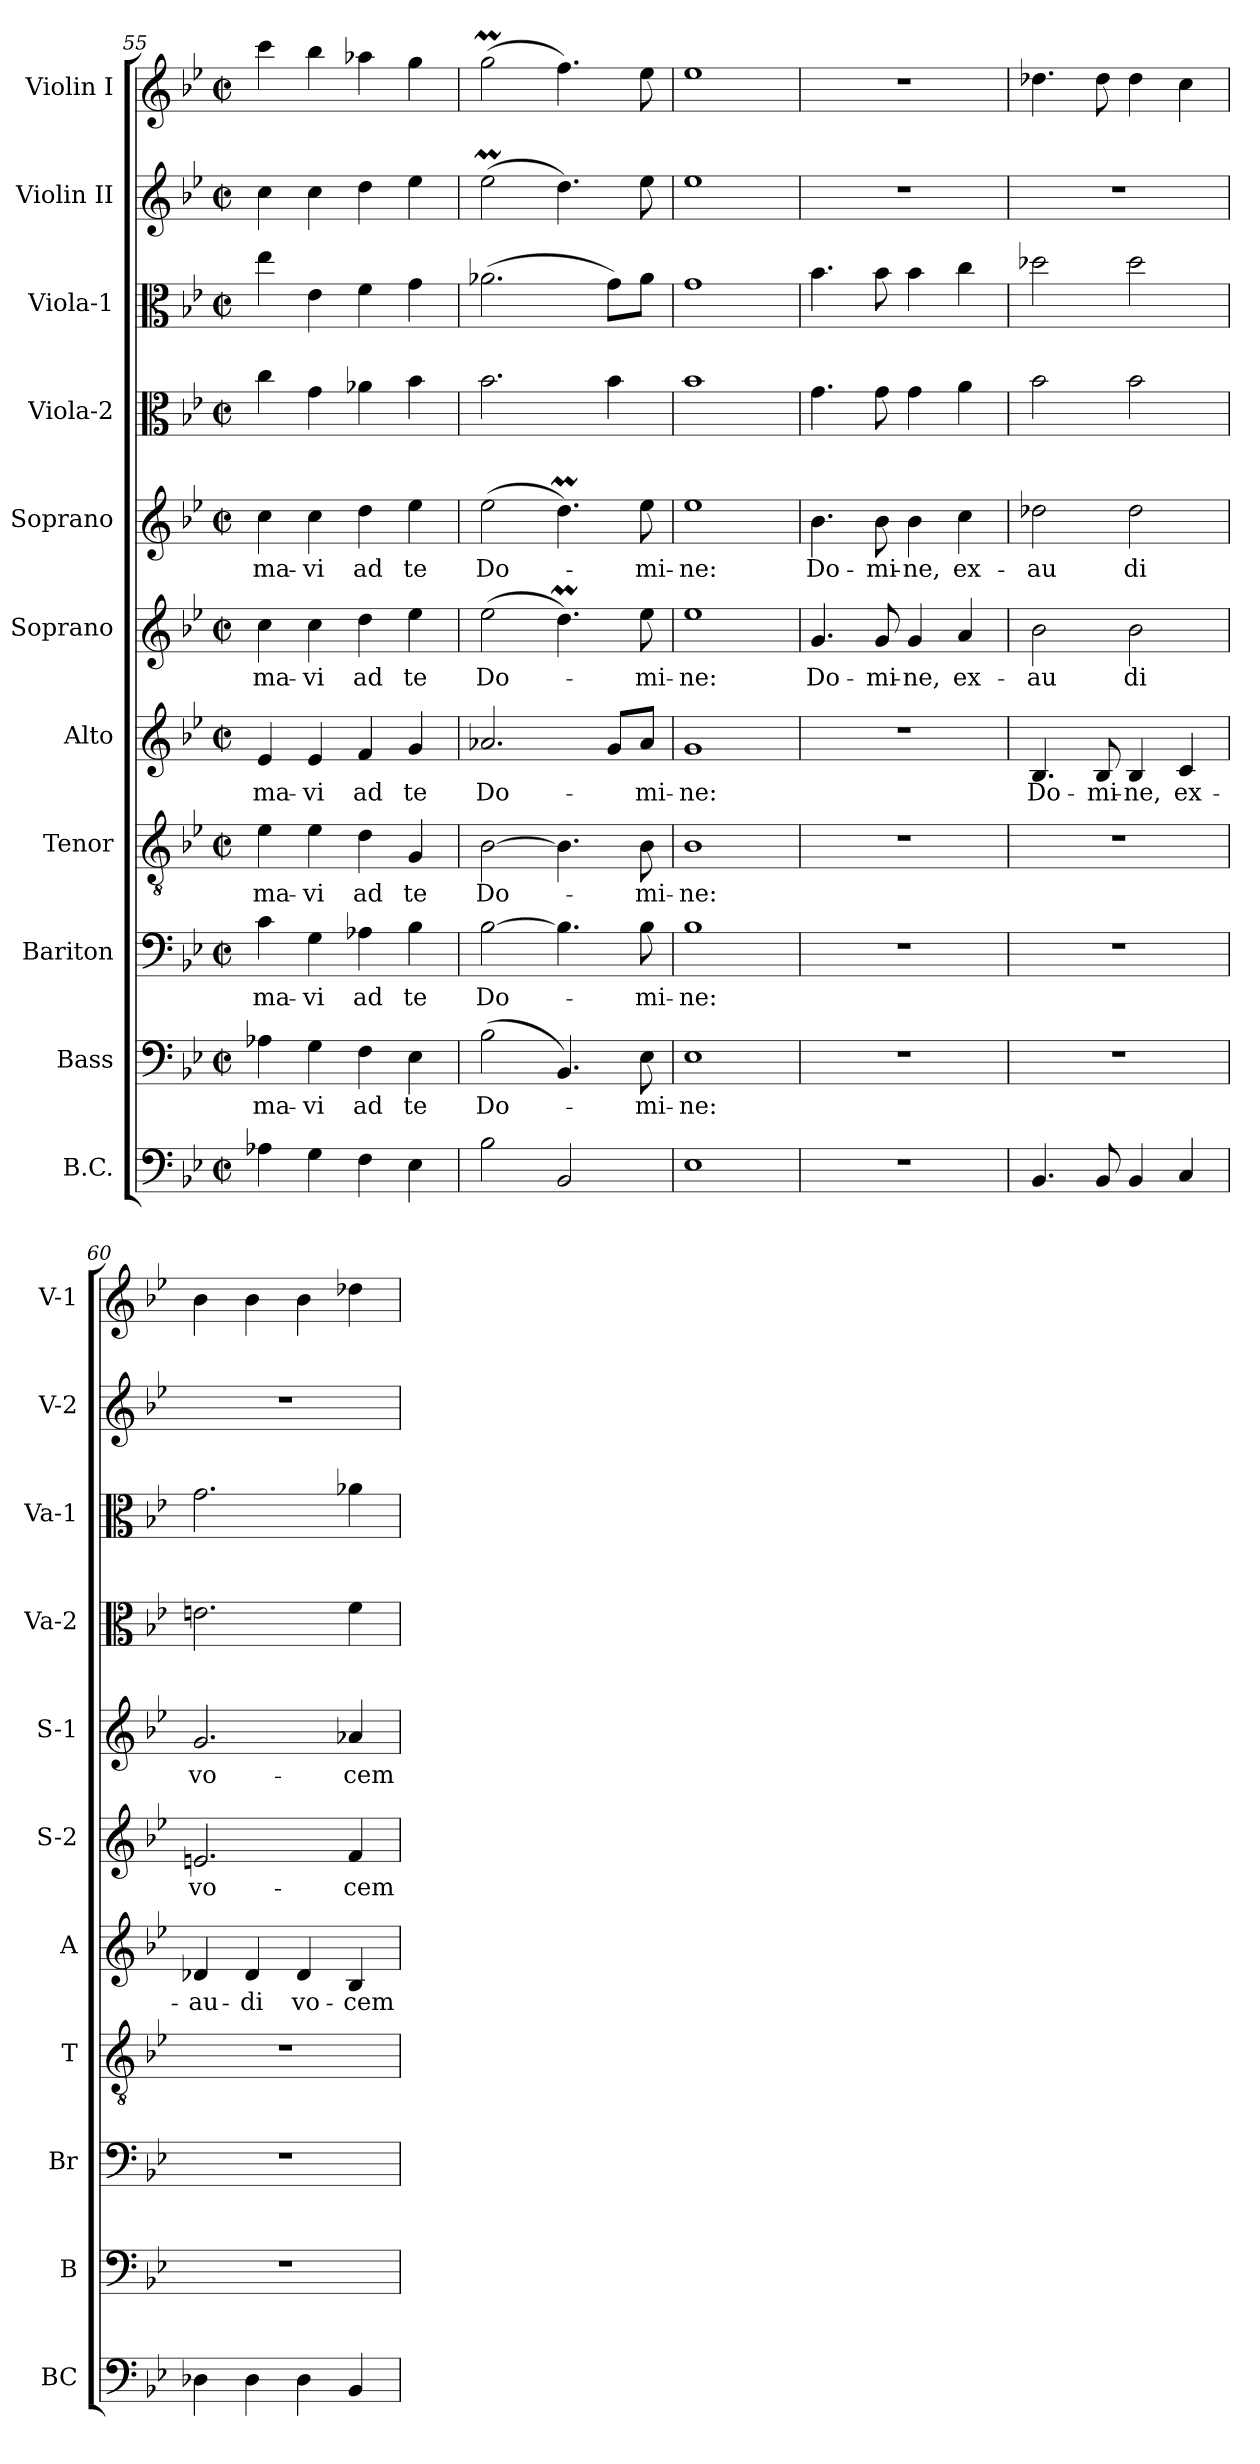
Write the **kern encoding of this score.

**kern	**kern	**text	**kern	**text	**kern	**text	**kern	**text	**kern	**text	**kern	**text	**kern	**kern	**kern	**kern
*part11	*part10	*part10	*part9	*part9	*part8	*part8	*part7	*part7	*part6	*part6	*part5	*part5	*part4	*part3	*part2	*part1
*staff11	*staff10	*staff10	*staff9	*staff9	*staff8	*staff8	*staff7	*staff7	*staff6	*staff6	*staff5	*staff5	*staff4	*staff3	*staff2	*staff1
*I"B.C.	*I"Bass	*	*I"Bariton	*	*I"Tenor	*	*I"Alto	*	*I"Soprano	*	*I"Soprano	*	*I"Viola-2	*I"Viola-1	*I"Violin II	*I"Violin I
*I'BC	*I'B	*	*I'Br	*	*I'T	*	*I'A	*	*I'S-2	*	*I'S-1	*	*I'Va-2	*I'Va-1	*I'V-2	*I'V-1
*clefF4	*clefF4	*	*clefF4	*	*clefGv2	*	*clefG2	*	*clefG2	*	*clefG2	*	*clefC3	*clefC3	*clefG2	*clefG2
*k[b-e-]	*k[b-e-]	*	*k[b-e-]	*	*k[b-e-]	*	*k[b-e-]	*	*k[b-e-]	*	*k[b-e-]	*	*k[b-e-]	*k[b-e-]	*k[b-e-]	*k[b-e-]
*B-:	*B-:	*	*B-:	*	*B-:	*	*B-:	*	*B-:	*	*B-:	*	*B-:	*B-:	*B-:	*B-:
*M2/2	*M2/2	*	*M2/2	*	*M2/2	*	*M2/2	*	*M2/2	*	*M2/2	*	*M2/2	*M2/2	*M2/2	*M2/2
*met(c|)	*met(c|)	*	*met(c|)	*	*met(c|)	*	*met(c|)	*	*met(c|)	*	*met(c|)	*	*met(c|)	*met(c|)	*met(c|)	*met(c|)
=55	=55	=55	=55	=55	=55	=55	=55	=55	=55	=55	=55	=55	=55	=55	=55	=55
!	!	!LO:LY:b	!	!LO:LY:b	!	!LO:LY:b	!	!LO:LY:b	!	!LO:LY:b	!	!LO:LY:b	!	!	!	!
4A-X\	4A-X\	-ma-	4c\	-ma-	4e-\	-ma-	4e-/	-ma-	4cc\	-ma-	4cc\	-ma-	4cc\	4ee-\	4cc\	4ccc\
!	!	!LO:LY:b	!	!LO:LY:b	!	!LO:LY:b	!	!LO:LY:b	!	!LO:LY:b	!	!LO:LY:b	!	!	!	!
4G\	4G\	-vi	4G\	-vi	4e-\	-vi	4e-/	-vi	4cc\	-vi	4cc\	-vi	4g\	4e-\	4cc\	4bb-\
!	!	!LO:LY:b	!	!LO:LY:b	!	!LO:LY:b	!	!LO:LY:b	!	!LO:LY:b	!	!LO:LY:b	!	!	!	!
4F\	4F\	ad	4A-X\	ad	4d\	ad	4f/	ad	4dd\	ad	4dd\	ad	4a-X\	4f\	4dd\	4aa-X\
!	!	!LO:LY:b	!	!LO:LY:b	!	!LO:LY:b	!	!LO:LY:b	!	!LO:LY:b	!	!LO:LY:b	!	!	!	!
4E-\	4E-\	te	4B-\	te	4G/	te	4g/	te	4ee-\	te	4ee-\	te	4b-\	4g\	4ee-\	4gg\
=56	=56	=56	=56	=56	=56	=56	=56	=56	=56	=56	=56	=56	=56	=56	=56	=56
!	!	!LO:LY:b	!	!LO:LY:b	!	!LO:LY:b	!	!LO:LY:b	!	!LO:LY:b	!	!LO:LY:b	!	!	!	!
2B-\	(>2B-\	Do-	[2B-\	Do-	[2B-\	Do-	2.a-X/	Do-	(>2ee-\	Do-	(>2ee-\	Do-	2.b-\	(>2.a-X\	(>2ee-M\	(>2ggM\
2BB-/	4.BB-/)	.	4.B-\]	.	4.B-\]	.	.	.	4.ddm\)	.	4.ddm\)	.	.	.	4.dd\)	4.ff\)
.	.	.	.	.	.	.	8g/L	.	.	.	.	.	4b-\	8g\L)	.	.
!	!	!LO:LY:b	!	!LO:LY:b	!	!LO:LY:b	!	!LO:LY:b	!	!LO:LY:b	!	!LO:LY:b	!	!	!	!
.	8E-\	-mi-	8B-\	-mi-	8B-\	-mi-	8a-/J	-mi-	8ee-\	-mi-	8ee-\	-mi-	.	8a-\J	8ee-\	8ee-\
=57	=57	=57	=57	=57	=57	=57	=57	=57	=57	=57	=57	=57	=57	=57	=57	=57
!	!	!LO:LY:b	!	!LO:LY:b	!	!LO:LY:b	!	!LO:LY:b	!	!LO:LY:b	!	!LO:LY:b	!	!	!	!
1E-	1E-	-ne:	1B-	-ne:	1B-	-ne:	1g	-ne:	1ee-	-ne:	1ee-	-ne:	1b-	1g	1ee-	1ee-
=58	=58	=58	=58	=58	=58	=58	=58	=58	=58	=58	=58	=58	=58	=58	=58	=58
!	!	!	!	!	!	!	!	!	!	!LO:LY:b	!	!LO:LY:b	!	!	!	!
1r	1r	.	1r	.	1r	.	1r	.	4.g/	Do-	4.b-\	Do-	4.g\	4.b-\	1r	1r
!	!	!	!	!	!	!	!	!	!	!LO:LY:b	!	!LO:LY:b	!	!	!	!
.	.	.	.	.	.	.	.	.	8g/	-mi-	8b-\	-mi-	8g\	8b-\	.	.
!	!	!	!	!	!	!	!	!	!	!LO:LY:b	!	!LO:LY:b	!	!	!	!
.	.	.	.	.	.	.	.	.	4g/	-ne,	4b-\	-ne,	4g\	4b-\	.	.
!	!	!	!	!	!	!	!	!	!	!LO:LY:b	!	!LO:LY:b	!	!	!	!
.	.	.	.	.	.	.	.	.	4a/	ex-	4cc\	ex-	4a\	4cc\	.	.
!!LO:PB:g=z
=59	=59	=59	=59	=59	=59	=59	=59	=59	=59	=59	=59	=59	=59	=59	=59	=59
!	!	!	!	!	!	!	!	!LO:LY:b	!	!LO:LY:b	!	!LO:LY:b	!	!	!	!
4.BB-/	1r	.	1r	.	1r	.	4.B-/	Do-	2b-\	-au	2dd-X\	-au	2b-\	2dd-X\	1r	4.dd-X\
!	!	!	!	!	!	!	!	!LO:LY:b	!	!	!	!	!	!	!	!
8BB-/	.	.	.	.	.	.	8B-/	-mi-	.	.	.	.	.	.	.	8dd-\
!	!	!	!	!	!	!	!	!LO:LY:b	!	!LO:LY:b	!	!LO:LY:b	!	!	!	!
4BB-/	.	.	.	.	.	.	4B-/	-ne,	2b-\	di	2dd-\	di	2b-\	2dd-\	.	4dd-\
!	!	!	!	!	!	!	!	!LO:LY:b	!	!	!	!	!	!	!	!
4C/	.	.	.	.	.	.	4c/	ex-	.	.	.	.	.	.	.	4cc\
=60	=60	=60	=60	=60	=60	=60	=60	=60	=60	=60	=60	=60	=60	=60	=60	=60
!	!	!	!	!	!	!	!	!LO:LY:b	!	!LO:LY:b	!	!LO:LY:b	!	!	!	!
4D-X\	1r	.	1r	.	1r	.	4d-X/	-au-	2.en/	vo-	2.g/	vo-	2.en\	2.g\	1r	4b-\
!	!	!	!	!	!	!	!	!LO:LY:b	!	!	!	!	!	!	!	!
4D-\	.	.	.	.	.	.	4d-/	-di	.	.	.	.	.	.	.	4b-\
!	!	!	!	!	!	!	!	!LO:LY:b	!	!	!	!	!	!	!	!
4D-\	.	.	.	.	.	.	4d-/	vo-	.	.	.	.	.	.	.	4b-\
!	!	!	!	!	!	!	!	!LO:LY:b	!	!LO:LY:b	!	!LO:LY:b	!	!	!	!
4BB-/	.	.	.	.	.	.	4B-/	-cem	4f/	-cem	4a-X/	-cem	4f\	4a-X\	.	4dd-X\
=	=	=	=	=	=	=	=	=	=	=	=	=	=	=	=	=
*-	*-	*-	*-	*-	*-	*-	*-	*-	*-	*-	*-	*-	*-	*-	*-	*-
